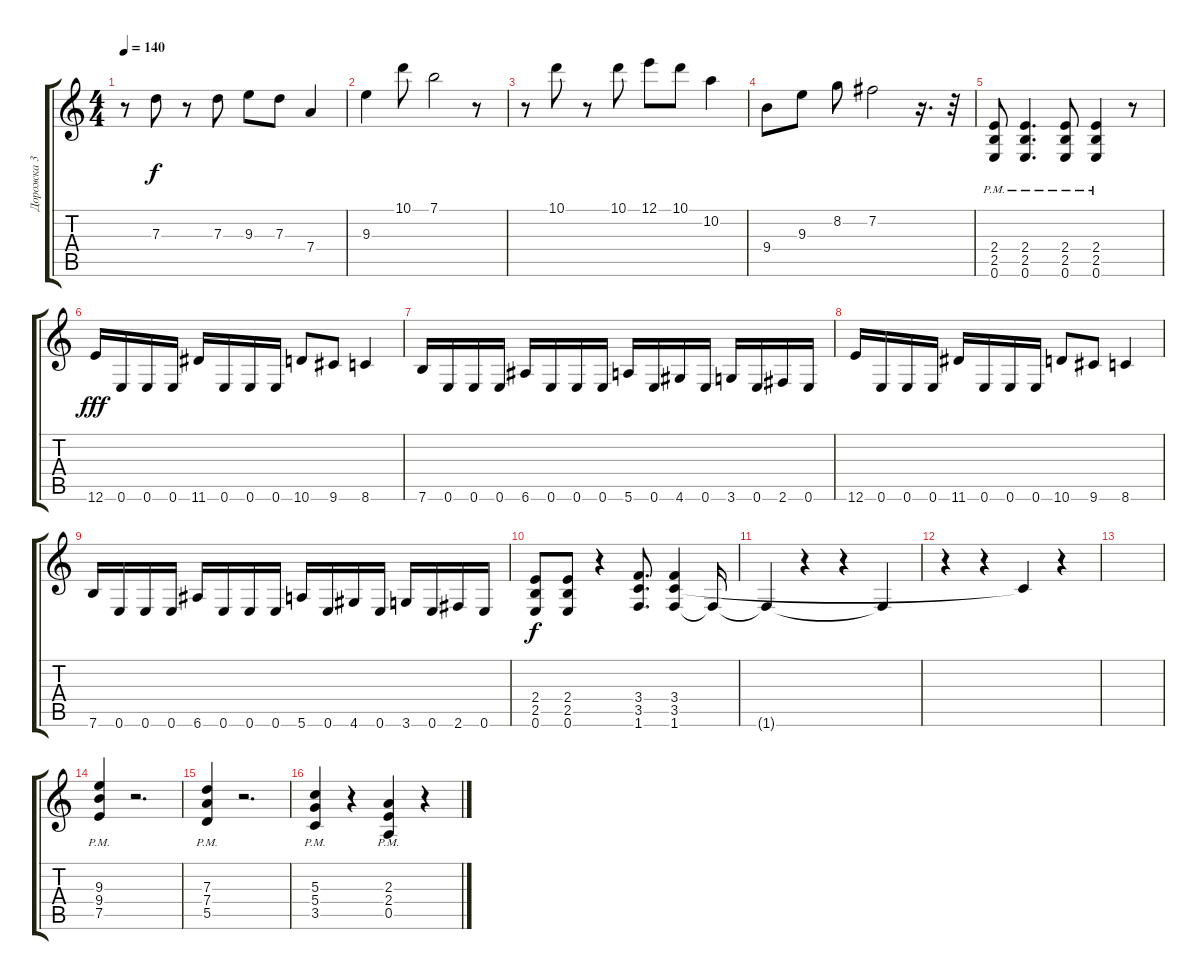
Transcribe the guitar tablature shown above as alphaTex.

\track ("Дорожка 3" "Дорожка 3") {instrument distortionguitar}
\staff {score tabs}
\tuning (E4 B3 G3 D3 A2 E2) {hide}
\ts (4 4)
\tempo 140
\clef g2
\ks c
r.8{dy f} 7.3.8 r.8 7.3.8 9.3.8 7.3.8 7.4.4 |
9.3.4 10.1.8 7.1.2 r.8 |
r.8 10.1.8 r.8 10.1.8 12.1.8 10.1.8 10.2.4 |
9.4.8 9.3.8 8.2.8 7.2.2 r.16{d} r.32 |
(2.4{pm} 2.5{pm} 0.6{pm}).8 (2.4{pm} 2.5{pm} 0.6{pm}).4{d} (2.4{pm} 2.5{pm} 0.6{pm}).8 (2.4{pm} 2.5{pm} 0.6{pm}).4 r.8 |
12.6.16{dy fff} 0.6.16 0.6.16 0.6.16 11.6.16 0.6.16 0.6.16 0.6.16 10.6.8 9.6.8 8.6.4 |
7.6.16 0.6.16 0.6.16 0.6.16 6.6.16 0.6.16 0.6.16 0.6.16 5.6.16 0.6.16 4.6.16 0.6.16 3.6.16 0.6.16 2.6.16 0.6.16 |
12.6.16 0.6.16 0.6.16 0.6.16 11.6.16 0.6.16 0.6.16 0.6.16 10.6.8 9.6.8 8.6.4 |
7.6.16 0.6.16 0.6.16 0.6.16 6.6.16 0.6.16 0.6.16 0.6.16 5.6.16 0.6.16 4.6.16 0.6.16 3.6.16 0.6.16 2.6.16 0.6.16 |
(2.4 2.5 0.6).8{dy f} (2.4 2.5 0.6).8 r.4 (3.4 3.5 1.6).8{d} (3.4 3.5 1.6).4 1.6{t}.16 |
1.6{t}.4 r.4 r.4 1.6{t}.4 |
r.4 r.4 3.5{t}.4 r.4 |
|
(9.3{pm} 9.4{pm} 7.5{pm}).4 r.2{d} |
(7.3{pm} 7.4{pm} 5.5{pm}).4 r.2{d} |
(5.3{pm} 5.4{pm} 3.5{pm}).4 r.4 (2.3{pm} 2.4{pm} 0.5{pm}).4 r.4
